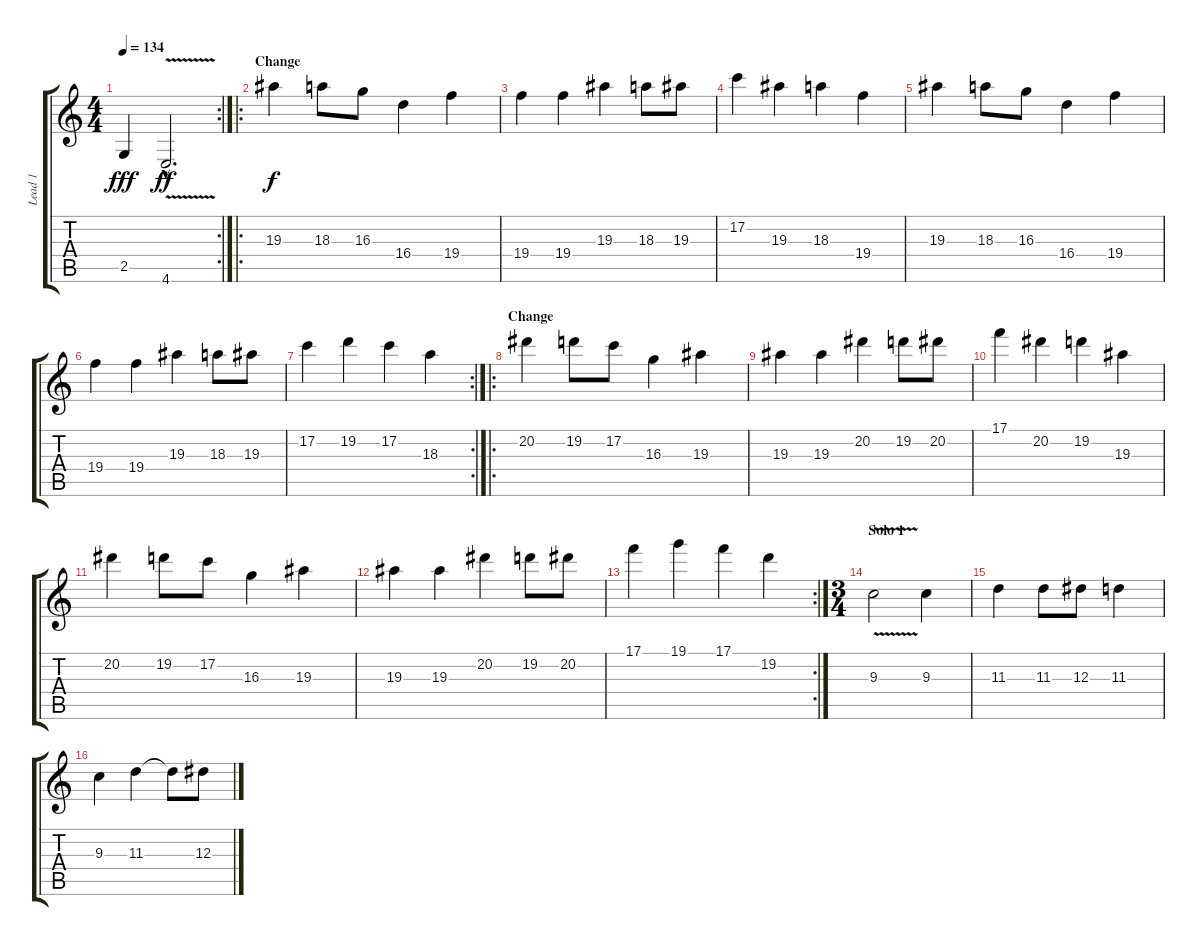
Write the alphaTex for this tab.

\track ("Lead 1" "Lead 1") {instrument overdrivenguitar}
\staff {score tabs}
\tuning (C4 G3 Eb3 Bb2 F2 C2) {hide}
\rc 2
\ts (4 4)
\tempo 134
\clef g2
\ks c
2.5.4{dy fff} 4.6{v hac}.2{d dy ff} |
\ro
\section ("" "Change")
19.3.4{dy f} 18.3.8 16.3.8 16.4.4 19.4.4 |
19.4.4 19.4.4 19.3.4 18.3.8 19.3.8 |
17.2.4 19.3.4 18.3.4 19.4.4 |
19.3.4 18.3.8 16.3.8 16.4.4 19.4.4 |
19.4.4 19.4.4 19.3.4 18.3.8 19.3.8 |
\rc 2
17.2.4 19.2.4 17.2.4 18.3.4 |
\ro
\section ("" "Change")
20.2.4 19.2.8 17.2.8 16.3.4 19.3.4 |
19.3.4 19.3.4 20.2.4 19.2.8 20.2.8 |
17.1.4 20.2.4 19.2.4 19.3.4 |
20.2.4 19.2.8 17.2.8 16.3.4 19.3.4 |
19.3.4 19.3.4 20.2.4 19.2.8 20.2.8 |
\rc 2
17.1.4 19.1.4 17.1.4 19.2.4 |
\ts (3 4)
\section ("" "Solo 1")
9.3{v}.2 9.3.4 |
11.3.4 11.3.8 12.3.8 11.3.4 |
9.3.4 11.3.4 11.3{t}.8 12.3.8
